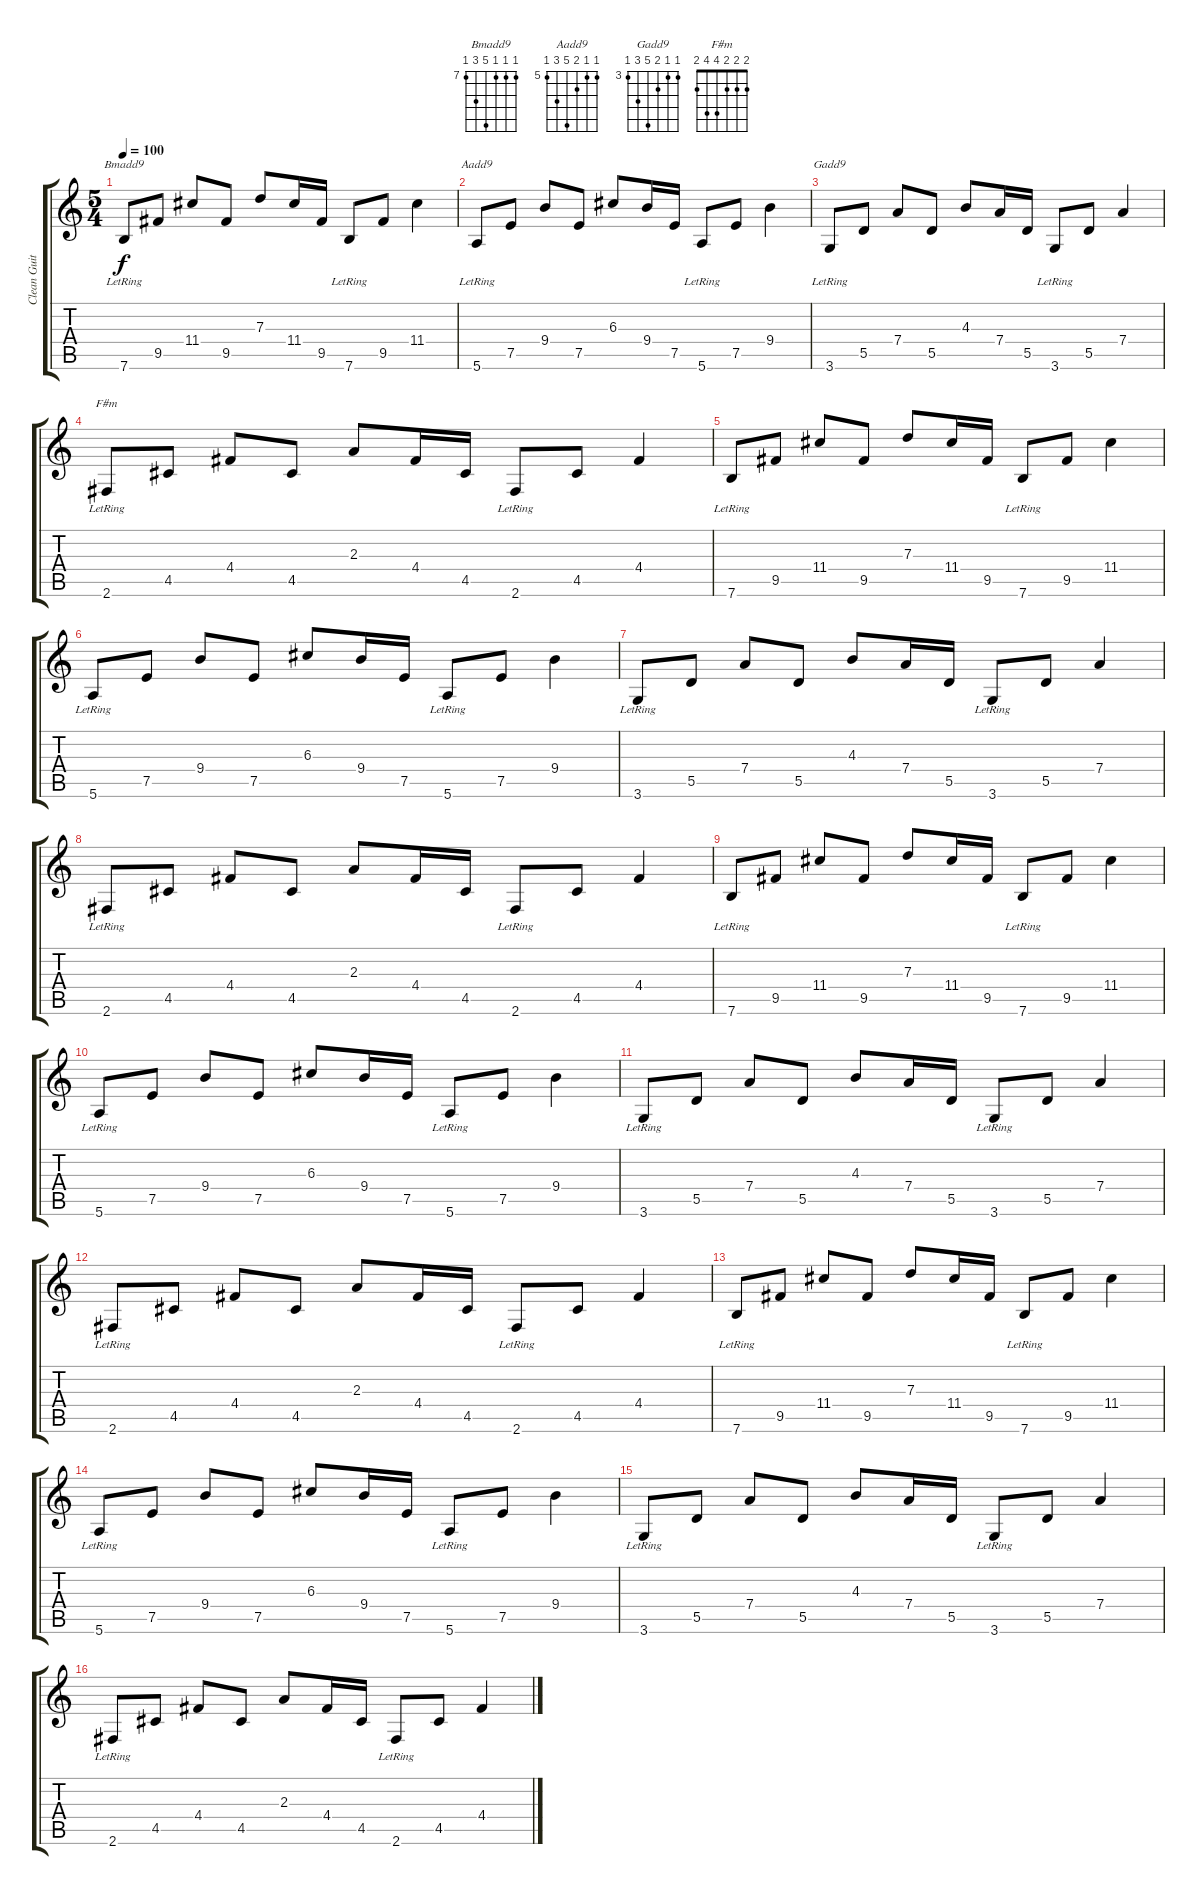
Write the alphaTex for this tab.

\track ("Clean Guitar" "Clean Guit") {instrument electricguitarjazz}
\staff {score tabs}
\tuning (E4 B3 G3 D3 A2 E2) {hide}
\chord ("Bmadd9" 7 7 7 11 9 7) {firstfret 7}
\chord ("Aadd9" 5 5 6 9 7 5) {firstfret 5}
\chord ("Gadd9" 3 3 4 7 5 3) {firstfret 3}
\chord ("F#m" 2 2 2 4 4 2)
\ts (5 4)
\tempo 100
\clef g2
\ks c
7.6{lr}.8{ch "Bmadd9" dy f} 9.5.8 11.4.8 9.5.8 7.3.8 11.4.16 9.5.16 7.6{lr}.8 9.5.8 11.4.4 |
5.6{lr}.8{ch "Aadd9"} 7.5.8 9.4.8 7.5.8 6.3.8 9.4.16 7.5.16 5.6{lr}.8 7.5.8 9.4.4 |
3.6{lr}.8{ch "Gadd9"} 5.5.8 7.4.8 5.5.8 4.3.8 7.4.16 5.5.16 3.6{lr}.8 5.5.8 7.4.4 |
2.6{lr}.8{ch "F#m"} 4.5.8 4.4.8 4.5.8 2.3.8 4.4.16 4.5.16 2.6{lr}.8 4.5.8 4.4.4 |
7.6{lr}.8 9.5.8 11.4.8 9.5.8 7.3.8 11.4.16 9.5.16 7.6{lr}.8 9.5.8 11.4.4 |
5.6{lr}.8 7.5.8 9.4.8 7.5.8 6.3.8 9.4.16 7.5.16 5.6{lr}.8 7.5.8 9.4.4 |
3.6{lr}.8 5.5.8 7.4.8 5.5.8 4.3.8 7.4.16 5.5.16 3.6{lr}.8 5.5.8 7.4.4 |
2.6{lr}.8 4.5.8 4.4.8 4.5.8 2.3.8 4.4.16 4.5.16 2.6{lr}.8 4.5.8 4.4.4 |
7.6{lr}.8 9.5.8 11.4.8 9.5.8 7.3.8 11.4.16 9.5.16 7.6{lr}.8 9.5.8 11.4.4 |
5.6{lr}.8 7.5.8 9.4.8 7.5.8 6.3.8 9.4.16 7.5.16 5.6{lr}.8 7.5.8 9.4.4 |
3.6{lr}.8 5.5.8 7.4.8 5.5.8 4.3.8 7.4.16 5.5.16 3.6{lr}.8 5.5.8 7.4.4 |
2.6{lr}.8 4.5.8 4.4.8 4.5.8 2.3.8 4.4.16 4.5.16 2.6{lr}.8 4.5.8 4.4.4 |
7.6{lr}.8 9.5.8 11.4.8 9.5.8 7.3.8 11.4.16 9.5.16 7.6{lr}.8 9.5.8 11.4.4 |
5.6{lr}.8 7.5.8 9.4.8 7.5.8 6.3.8 9.4.16 7.5.16 5.6{lr}.8 7.5.8 9.4.4 |
3.6{lr}.8 5.5.8 7.4.8 5.5.8 4.3.8 7.4.16 5.5.16 3.6{lr}.8 5.5.8 7.4.4 |
2.6{lr}.8 4.5.8 4.4.8 4.5.8 2.3.8 4.4.16 4.5.16 2.6{lr}.8 4.5.8 4.4.4
